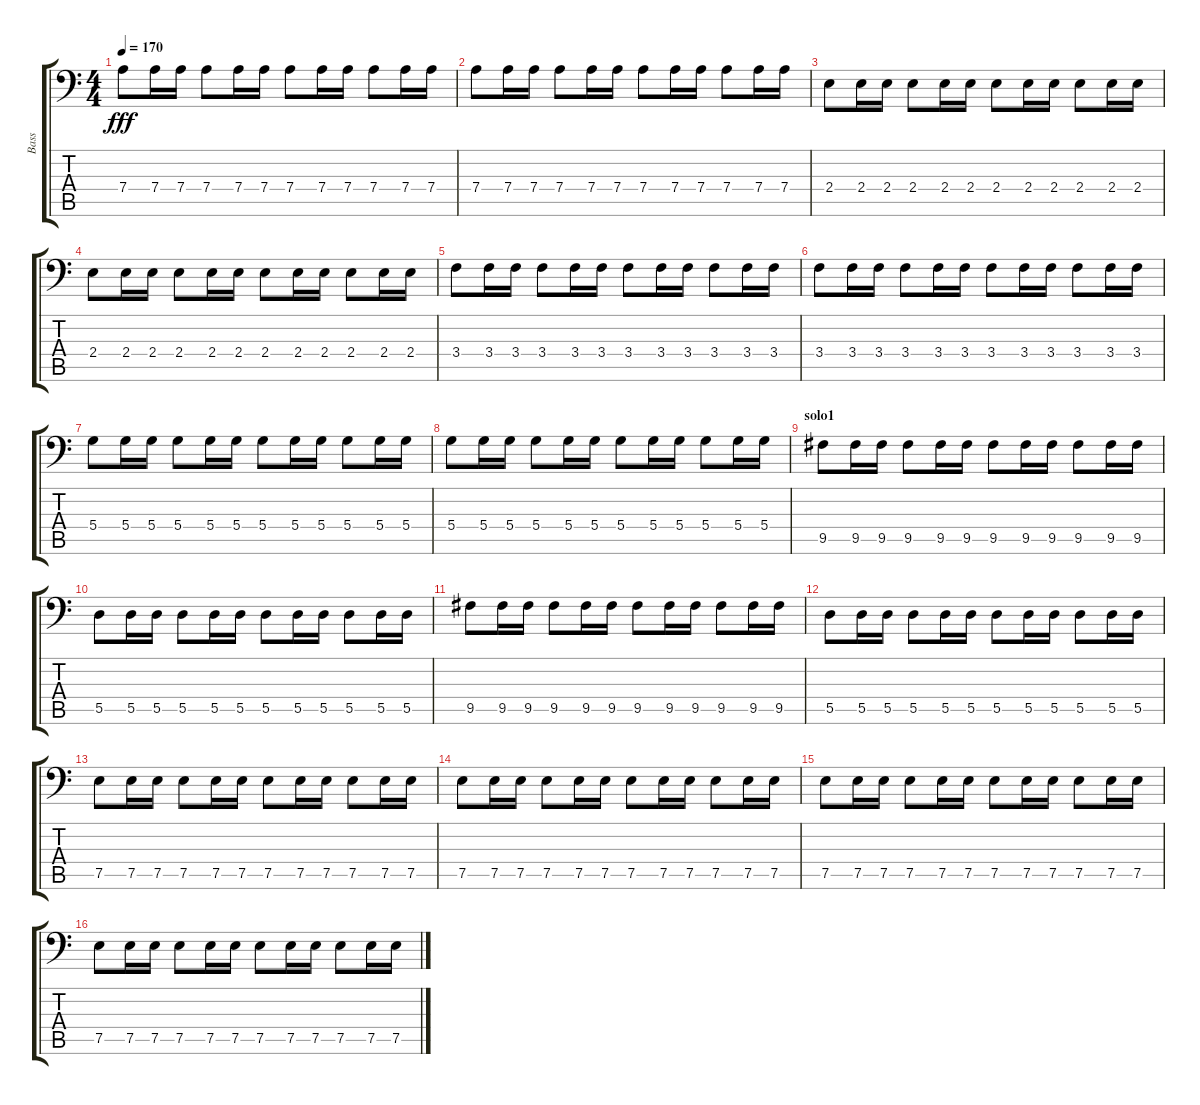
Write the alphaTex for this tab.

\track ("Bass" "Bass") {instrument electricbassfinger}
\staff {score tabs}
\tuning (E3 B2 G2 D2 A1 E1) {hide}
\ts (4 4)
\tempo 170
\clef f4
\ks c
7.4.8{dy fff} 7.4.16 7.4.16 7.4.8 7.4.16 7.4.16 7.4.8 7.4.16 7.4.16 7.4.8 7.4.16 7.4.16 |
7.4.8 7.4.16 7.4.16 7.4.8 7.4.16 7.4.16 7.4.8 7.4.16 7.4.16 7.4.8 7.4.16 7.4.16 |
2.4.8 2.4.16 2.4.16 2.4.8 2.4.16 2.4.16 2.4.8 2.4.16 2.4.16 2.4.8 2.4.16 2.4.16 |
2.4.8 2.4.16 2.4.16 2.4.8 2.4.16 2.4.16 2.4.8 2.4.16 2.4.16 2.4.8 2.4.16 2.4.16 |
3.4.8 3.4.16 3.4.16 3.4.8 3.4.16 3.4.16 3.4.8 3.4.16 3.4.16 3.4.8 3.4.16 3.4.16 |
3.4.8 3.4.16 3.4.16 3.4.8 3.4.16 3.4.16 3.4.8 3.4.16 3.4.16 3.4.8 3.4.16 3.4.16 |
5.4.8 5.4.16 5.4.16 5.4.8 5.4.16 5.4.16 5.4.8 5.4.16 5.4.16 5.4.8 5.4.16 5.4.16 |
5.4.8 5.4.16 5.4.16 5.4.8 5.4.16 5.4.16 5.4.8 5.4.16 5.4.16 5.4.8 5.4.16 5.4.16 |
\section ("" "solo1")
9.5.8 9.5.16 9.5.16 9.5.8 9.5.16 9.5.16 9.5.8 9.5.16 9.5.16 9.5.8 9.5.16 9.5.16 |
5.5.8 5.5.16 5.5.16 5.5.8 5.5.16 5.5.16 5.5.8 5.5.16 5.5.16 5.5.8 5.5.16 5.5.16 |
9.5.8 9.5.16 9.5.16 9.5.8 9.5.16 9.5.16 9.5.8 9.5.16 9.5.16 9.5.8 9.5.16 9.5.16 |
5.5.8 5.5.16 5.5.16 5.5.8 5.5.16 5.5.16 5.5.8 5.5.16 5.5.16 5.5.8 5.5.16 5.5.16 |
7.5.8 7.5.16 7.5.16 7.5.8 7.5.16 7.5.16 7.5.8 7.5.16 7.5.16 7.5.8 7.5.16 7.5.16 |
7.5.8 7.5.16 7.5.16 7.5.8 7.5.16 7.5.16 7.5.8 7.5.16 7.5.16 7.5.8 7.5.16 7.5.16 |
7.5.8 7.5.16 7.5.16 7.5.8 7.5.16 7.5.16 7.5.8 7.5.16 7.5.16 7.5.8 7.5.16 7.5.16 |
7.5.8 7.5.16 7.5.16 7.5.8 7.5.16 7.5.16 7.5.8 7.5.16 7.5.16 7.5.8 7.5.16 7.5.16
